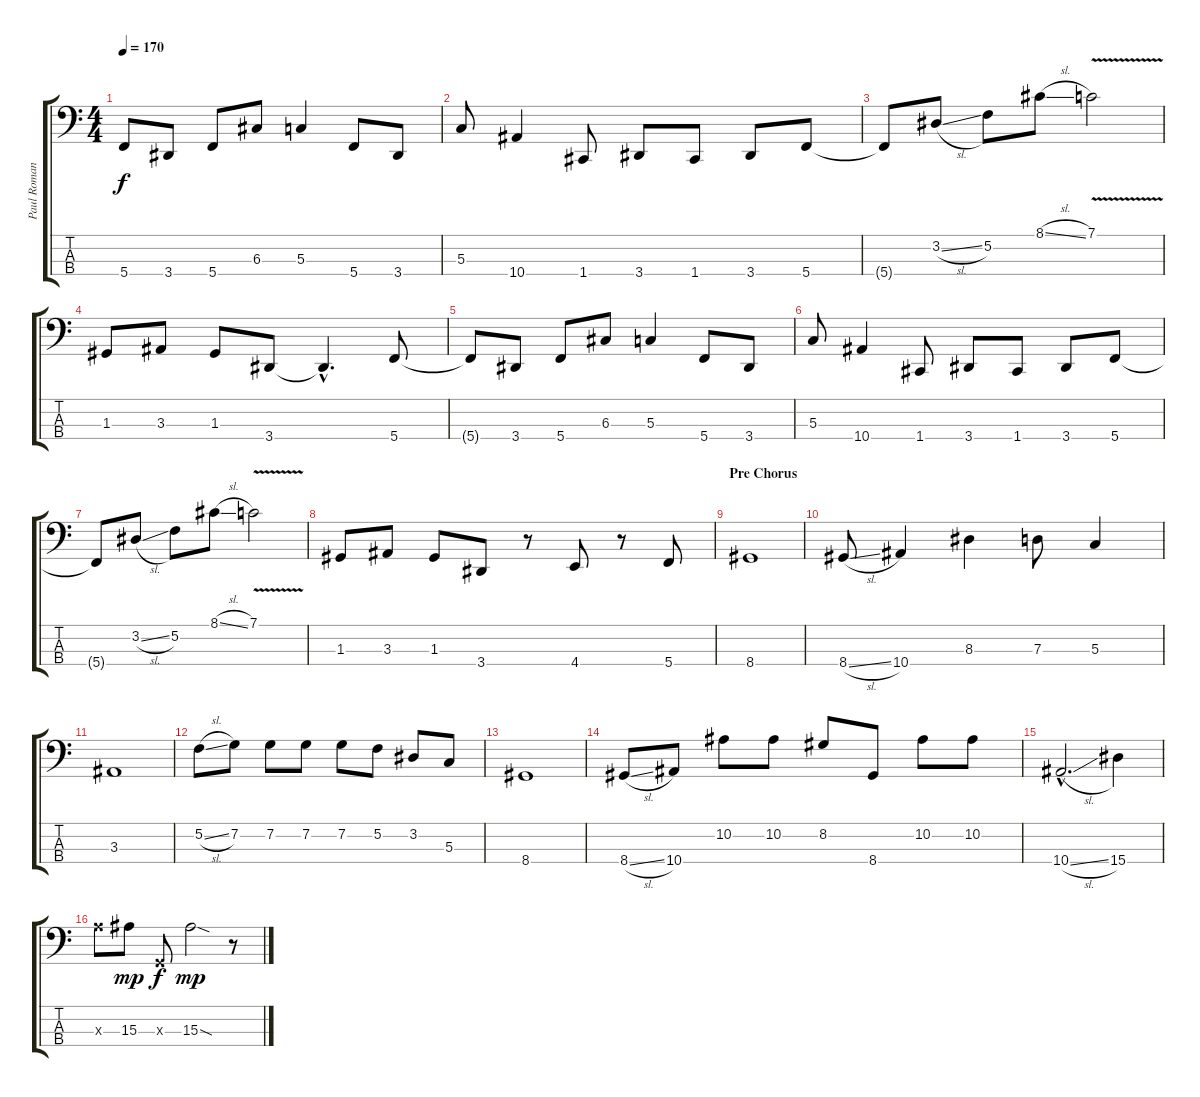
\track ("Paul Romanko" "Paul Roman") {instrument electricbasspick}
\staff {score tabs}
\tuning (F2 C2 G1 C1) {hide}
\ts (4 4)
\tempo 170
\clef f4
\ks c
5.4{t}.8{dy f} 3.4.8 5.4.8 6.3.8 5.3.4 5.4.8 3.4.8 |
5.3.8 10.4.4 1.4.8 3.4.8 1.4.8 3.4.8 5.4.8 |
5.4{t}.8 3.2{sl}.8 5.2.8 8.1{sl}.8 7.1{v}.2 |
1.3.8 3.3.8 1.3.8 3.4.8 3.4{hac t}.4{d} 5.4.8 |
5.4{t}.8 3.4.8 5.4.8 6.3.8 5.3.4 5.4.8 3.4.8 |
5.3.8 10.4.4 1.4.8 3.4.8 1.4.8 3.4.8 5.4.8 |
5.4{t}.8 3.2{sl}.8 5.2.8 8.1{sl}.8 7.1{v}.2 |
1.3.8 3.3.8 1.3.8 3.4.8 r.8 4.4.8 r.8 5.4.8 |
\section ("" "Pre Chorus")
8.4.1 |
8.4{sl}.8 10.4.4 8.3.4 7.3.8 5.3.4 |
3.3.1 |
5.2{sl}.8 7.2.8 7.2.8 7.2.8 7.2.8 5.2.8 3.2.8 5.3.8 |
8.4.1 |
8.4{sl}.8 10.4.8 10.2.8 10.2.8 8.2.8 8.4.8 10.2.8 10.2.8 |
10.4{sl hac}.2{d} 15.4.4 |
14.3{x}.8 15.3.8{dy mp} 0.3{x}.8{dy f} 15.3{sod}.2{dy mp} r.8
